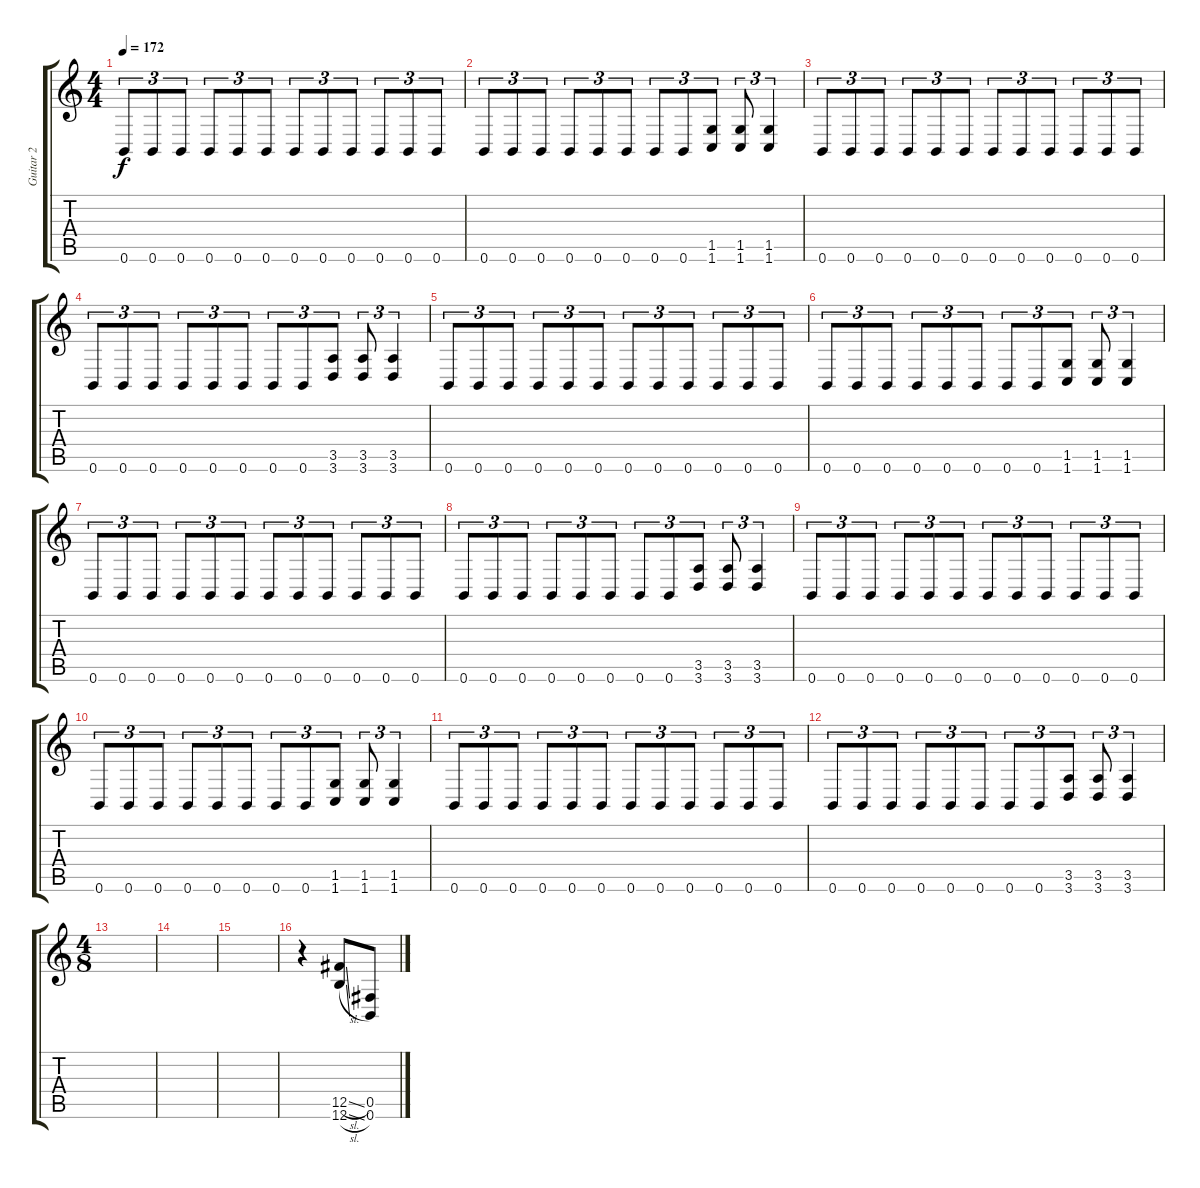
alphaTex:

\track ("Guitar 2" "Guitar 2") {instrument overdrivenguitar}
\staff {score tabs}
\tuning (Db4 Ab3 E3 B2 Gb2 B1) {hide}
\ts (4 4)
\tempo 172
\clef g2
\ks c
0.6.8{tu (3 2) dy f} 0.6.8{tu (3 2)} 0.6.8{tu (3 2)} 0.6.8{tu (3 2)} 0.6.8{tu (3 2)} 0.6.8{tu (3 2)} 0.6.8{tu (3 2)} 0.6.8{tu (3 2)} 0.6.8{tu (3 2)} 0.6.8{tu (3 2)} 0.6.8{tu (3 2)} 0.6.8{tu (3 2)} |
0.6.8{tu (3 2)} 0.6.8{tu (3 2)} 0.6.8{tu (3 2)} 0.6.8{tu (3 2)} 0.6.8{tu (3 2)} 0.6.8{tu (3 2)} 0.6.8{tu (3 2)} 0.6.8{tu (3 2)} (1.5 1.6).8{tu (3 2)} (1.5 1.6).8{tu (3 2)} (1.5 1.6).4{tu (3 2)} |
0.6.8{tu (3 2)} 0.6.8{tu (3 2)} 0.6.8{tu (3 2)} 0.6.8{tu (3 2)} 0.6.8{tu (3 2)} 0.6.8{tu (3 2)} 0.6.8{tu (3 2)} 0.6.8{tu (3 2)} 0.6.8{tu (3 2)} 0.6.8{tu (3 2)} 0.6.8{tu (3 2)} 0.6.8{tu (3 2)} |
0.6.8{tu (3 2)} 0.6.8{tu (3 2)} 0.6.8{tu (3 2)} 0.6.8{tu (3 2)} 0.6.8{tu (3 2)} 0.6.8{tu (3 2)} 0.6.8{tu (3 2)} 0.6.8{tu (3 2)} (3.5 3.6).8{tu (3 2)} (3.5 3.6).8{tu (3 2)} (3.5 3.6).4{tu (3 2)} |
0.6.8{tu (3 2)} 0.6.8{tu (3 2)} 0.6.8{tu (3 2)} 0.6.8{tu (3 2)} 0.6.8{tu (3 2)} 0.6.8{tu (3 2)} 0.6.8{tu (3 2)} 0.6.8{tu (3 2)} 0.6.8{tu (3 2)} 0.6.8{tu (3 2)} 0.6.8{tu (3 2)} 0.6.8{tu (3 2)} |
0.6.8{tu (3 2)} 0.6.8{tu (3 2)} 0.6.8{tu (3 2)} 0.6.8{tu (3 2)} 0.6.8{tu (3 2)} 0.6.8{tu (3 2)} 0.6.8{tu (3 2)} 0.6.8{tu (3 2)} (1.5 1.6).8{tu (3 2)} (1.5 1.6).8{tu (3 2)} (1.5 1.6).4{tu (3 2)} |
0.6.8{tu (3 2)} 0.6.8{tu (3 2)} 0.6.8{tu (3 2)} 0.6.8{tu (3 2)} 0.6.8{tu (3 2)} 0.6.8{tu (3 2)} 0.6.8{tu (3 2)} 0.6.8{tu (3 2)} 0.6.8{tu (3 2)} 0.6.8{tu (3 2)} 0.6.8{tu (3 2)} 0.6.8{tu (3 2)} |
0.6.8{tu (3 2)} 0.6.8{tu (3 2)} 0.6.8{tu (3 2)} 0.6.8{tu (3 2)} 0.6.8{tu (3 2)} 0.6.8{tu (3 2)} 0.6.8{tu (3 2)} 0.6.8{tu (3 2)} (3.5 3.6).8{tu (3 2)} (3.5 3.6).8{tu (3 2)} (3.5 3.6).4{tu (3 2)} |
0.6.8{tu (3 2)} 0.6.8{tu (3 2)} 0.6.8{tu (3 2)} 0.6.8{tu (3 2)} 0.6.8{tu (3 2)} 0.6.8{tu (3 2)} 0.6.8{tu (3 2)} 0.6.8{tu (3 2)} 0.6.8{tu (3 2)} 0.6.8{tu (3 2)} 0.6.8{tu (3 2)} 0.6.8{tu (3 2)} |
0.6.8{tu (3 2)} 0.6.8{tu (3 2)} 0.6.8{tu (3 2)} 0.6.8{tu (3 2)} 0.6.8{tu (3 2)} 0.6.8{tu (3 2)} 0.6.8{tu (3 2)} 0.6.8{tu (3 2)} (1.5 1.6).8{tu (3 2)} (1.5 1.6).8{tu (3 2)} (1.5 1.6).4{tu (3 2)} |
0.6.8{tu (3 2)} 0.6.8{tu (3 2)} 0.6.8{tu (3 2)} 0.6.8{tu (3 2)} 0.6.8{tu (3 2)} 0.6.8{tu (3 2)} 0.6.8{tu (3 2)} 0.6.8{tu (3 2)} 0.6.8{tu (3 2)} 0.6.8{tu (3 2)} 0.6.8{tu (3 2)} 0.6.8{tu (3 2)} |
0.6.8{tu (3 2)} 0.6.8{tu (3 2)} 0.6.8{tu (3 2)} 0.6.8{tu (3 2)} 0.6.8{tu (3 2)} 0.6.8{tu (3 2)} 0.6.8{tu (3 2)} 0.6.8{tu (3 2)} (3.5 3.6).8{tu (3 2)} (3.5 3.6).8{tu (3 2)} (3.5 3.6).4{tu (3 2)} |
\ts (4 8)
|
|
|
r.4 (12.5{sl} 12.6{sl}).8 (0.5 0.6).8
